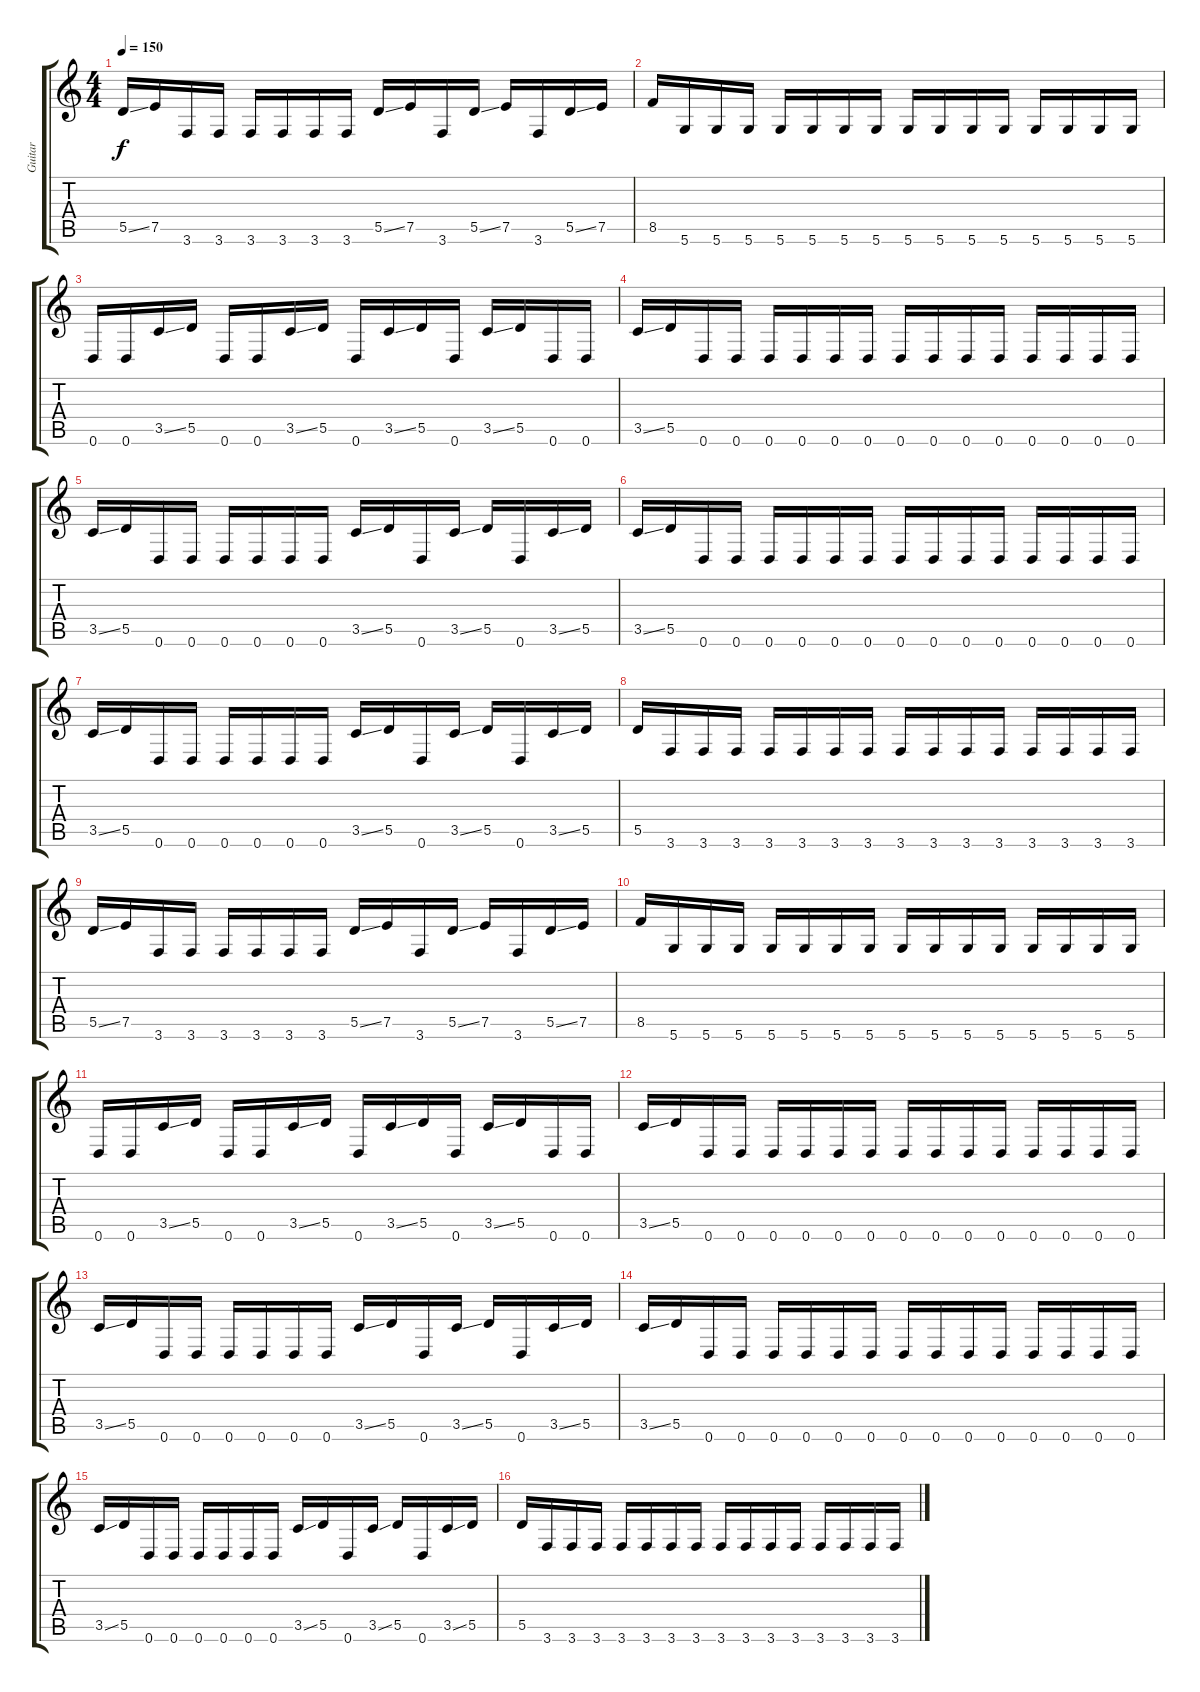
\track ("Guitar" "Guitar") {instrument distortionguitar}
\staff {score tabs}
\tuning (E4 B3 G3 D3 A2 D2) {hide}
\ts (4 4)
\tempo 150
\clef g2
\ks c
5.5{ss}.16{dy f} 7.5.16 3.6.16 3.6.16 3.6.16 3.6.16 3.6.16 3.6.16 5.5{ss}.16 7.5.16 3.6.16 5.5{ss}.16 7.5.16 3.6.16 5.5{ss}.16 7.5.16 |
8.5.16 5.6.16 5.6.16 5.6.16 5.6.16 5.6.16 5.6.16 5.6.16 5.6.16 5.6.16 5.6.16 5.6.16 5.6.16 5.6.16 5.6.16 5.6.16 |
0.6.16 0.6.16 3.5{ss}.16 5.5.16 0.6.16 0.6.16 3.5{ss}.16 5.5.16 0.6.16 3.5{ss}.16 5.5.16 0.6.16 3.5{ss}.16 5.5.16 0.6.16 0.6.16 |
3.5{ss}.16 5.5.16 0.6.16 0.6.16 0.6.16 0.6.16 0.6.16 0.6.16 0.6.16 0.6.16 0.6.16 0.6.16 0.6.16 0.6.16 0.6.16 0.6.16 |
3.5{ss}.16 5.5.16 0.6.16 0.6.16 0.6.16 0.6.16 0.6.16 0.6.16 3.5{ss}.16 5.5.16 0.6.16 3.5{ss}.16 5.5.16 0.6.16 3.5{ss}.16 5.5.16 |
3.5{ss}.16 5.5.16 0.6.16 0.6.16 0.6.16 0.6.16 0.6.16 0.6.16 0.6.16 0.6.16 0.6.16 0.6.16 0.6.16 0.6.16 0.6.16 0.6.16 |
3.5{ss}.16 5.5.16 0.6.16 0.6.16 0.6.16 0.6.16 0.6.16 0.6.16 3.5{ss}.16 5.5.16 0.6.16 3.5{ss}.16 5.5.16 0.6.16 3.5{ss}.16 5.5.16 |
5.5.16 3.6.16 3.6.16 3.6.16 3.6.16 3.6.16 3.6.16 3.6.16 3.6.16 3.6.16 3.6.16 3.6.16 3.6.16 3.6.16 3.6.16 3.6.16 |
5.5{ss}.16 7.5.16 3.6.16 3.6.16 3.6.16 3.6.16 3.6.16 3.6.16 5.5{ss}.16 7.5.16 3.6.16 5.5{ss}.16 7.5.16 3.6.16 5.5{ss}.16 7.5.16 |
8.5.16 5.6.16 5.6.16 5.6.16 5.6.16 5.6.16 5.6.16 5.6.16 5.6.16 5.6.16 5.6.16 5.6.16 5.6.16 5.6.16 5.6.16 5.6.16 |
0.6.16 0.6.16 3.5{ss}.16 5.5.16 0.6.16 0.6.16 3.5{ss}.16 5.5.16 0.6.16 3.5{ss}.16 5.5.16 0.6.16 3.5{ss}.16 5.5.16 0.6.16 0.6.16 |
3.5{ss}.16 5.5.16 0.6.16 0.6.16 0.6.16 0.6.16 0.6.16 0.6.16 0.6.16 0.6.16 0.6.16 0.6.16 0.6.16 0.6.16 0.6.16 0.6.16 |
3.5{ss}.16 5.5.16 0.6.16 0.6.16 0.6.16 0.6.16 0.6.16 0.6.16 3.5{ss}.16 5.5.16 0.6.16 3.5{ss}.16 5.5.16 0.6.16 3.5{ss}.16 5.5.16 |
3.5{ss}.16 5.5.16 0.6.16 0.6.16 0.6.16 0.6.16 0.6.16 0.6.16 0.6.16 0.6.16 0.6.16 0.6.16 0.6.16 0.6.16 0.6.16 0.6.16 |
3.5{ss}.16 5.5.16 0.6.16 0.6.16 0.6.16 0.6.16 0.6.16 0.6.16 3.5{ss}.16 5.5.16 0.6.16 3.5{ss}.16 5.5.16 0.6.16 3.5{ss}.16 5.5.16 |
5.5.16 3.6.16 3.6.16 3.6.16 3.6.16 3.6.16 3.6.16 3.6.16 3.6.16 3.6.16 3.6.16 3.6.16 3.6.16 3.6.16 3.6.16 3.6.16
